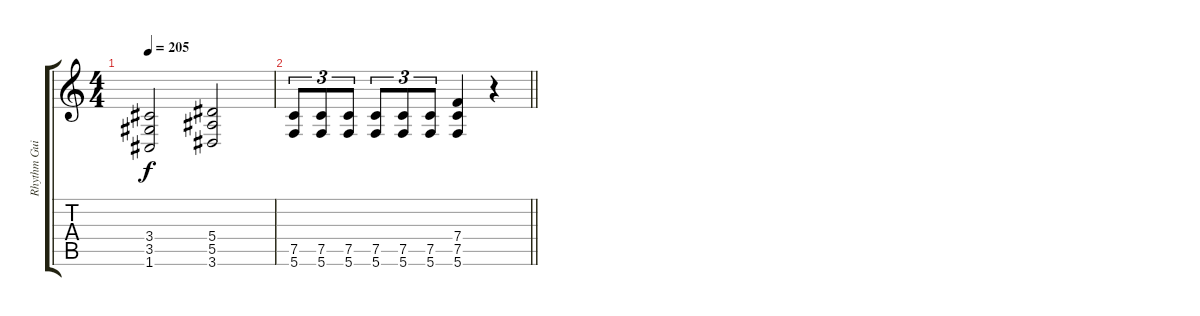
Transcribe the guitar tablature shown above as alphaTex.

\track ("Rhythm Guitar" "Rhythm Gui") {instrument distortionguitar}
\staff {score tabs}
\tuning (C4 G3 Eb3 Bb2 F2 C2) {hide}
\ts (4 4)
\tempo 205
\clef g2
\ks c
(3.4 3.5 1.6).2{dy f} (5.4 5.5 3.6).2 |
\barLineRight lightlight
(7.5 5.6).8{tu (3 2)} (7.5 5.6).8{tu (3 2)} (7.5 5.6).8{tu (3 2)} (7.5 5.6).8{tu (3 2)} (7.5 5.6).8{tu (3 2)} (7.5 5.6).8{tu (3 2)} (7.4 7.5 5.6).4 r.4
